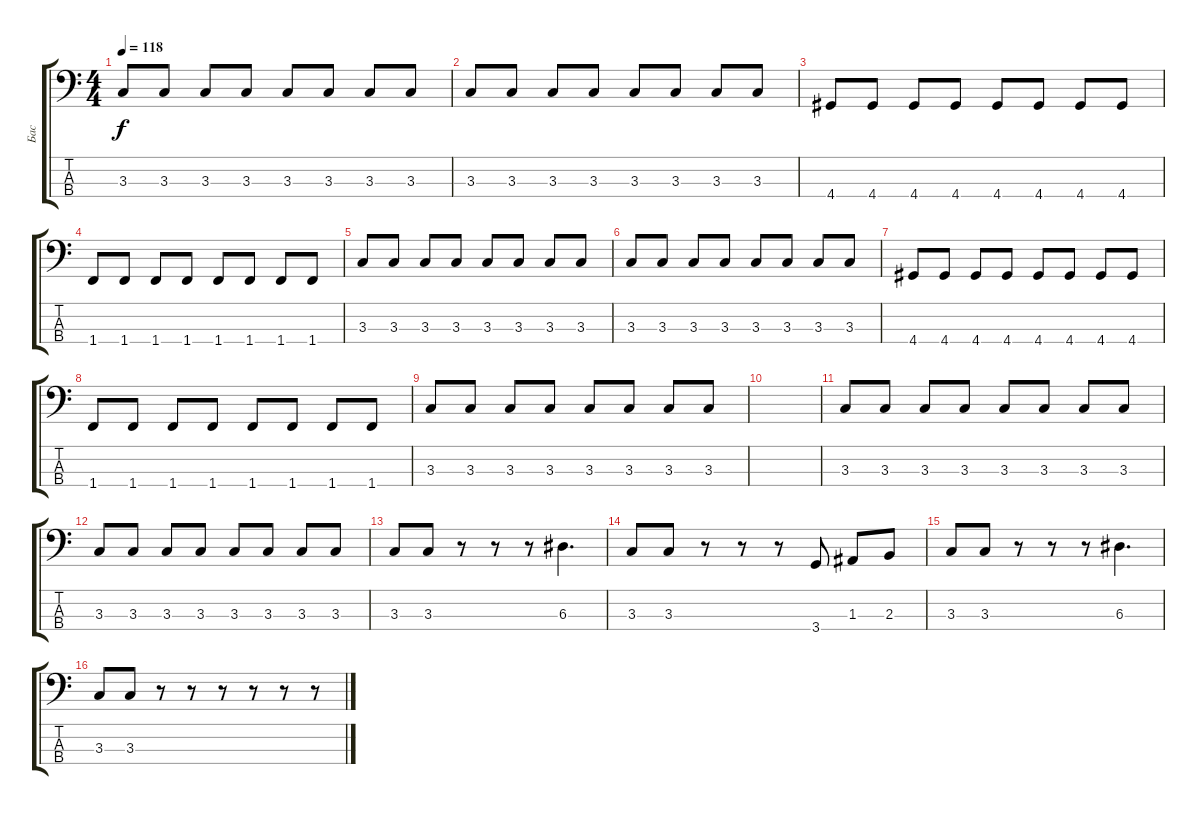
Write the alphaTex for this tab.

\track ("Бас" "Бас") {instrument electricbassfinger}
\staff {score tabs}
\tuning (G2 D2 A1 E1) {hide}
\ts (4 4)
\tempo 118
\clef f4
\ks c
3.3.8{dy f} 3.3.8 3.3.8 3.3.8 3.3.8 3.3.8 3.3.8 3.3.8 |
3.3.8 3.3.8 3.3.8 3.3.8 3.3.8 3.3.8 3.3.8 3.3.8 |
4.4.8 4.4.8 4.4.8 4.4.8 4.4.8 4.4.8 4.4.8 4.4.8 |
1.4.8 1.4.8 1.4.8 1.4.8 1.4.8 1.4.8 1.4.8 1.4.8 |
3.3.8 3.3.8 3.3.8 3.3.8 3.3.8 3.3.8 3.3.8 3.3.8 |
3.3.8 3.3.8 3.3.8 3.3.8 3.3.8 3.3.8 3.3.8 3.3.8 |
4.4.8 4.4.8 4.4.8 4.4.8 4.4.8 4.4.8 4.4.8 4.4.8 |
1.4.8 1.4.8 1.4.8 1.4.8 1.4.8 1.4.8 1.4.8 1.4.8 |
3.3.8 3.3.8 3.3.8 3.3.8 3.3.8 3.3.8 3.3.8 3.3.8 |
|
3.3.8 3.3.8 3.3.8 3.3.8 3.3.8 3.3.8 3.3.8 3.3.8 |
3.3.8 3.3.8 3.3.8 3.3.8 3.3.8 3.3.8 3.3.8 3.3.8 |
3.3.8 3.3.8 r.8 r.8 r.8 6.3.4{d} |
3.3.8 3.3.8 r.8 r.8 r.8 3.4.8 1.3.8 2.3.8 |
3.3.8 3.3.8 r.8 r.8 r.8 6.3.4{d} |
3.3.8 3.3.8 r.8 r.8 r.8 r.8 r.8 r.8
